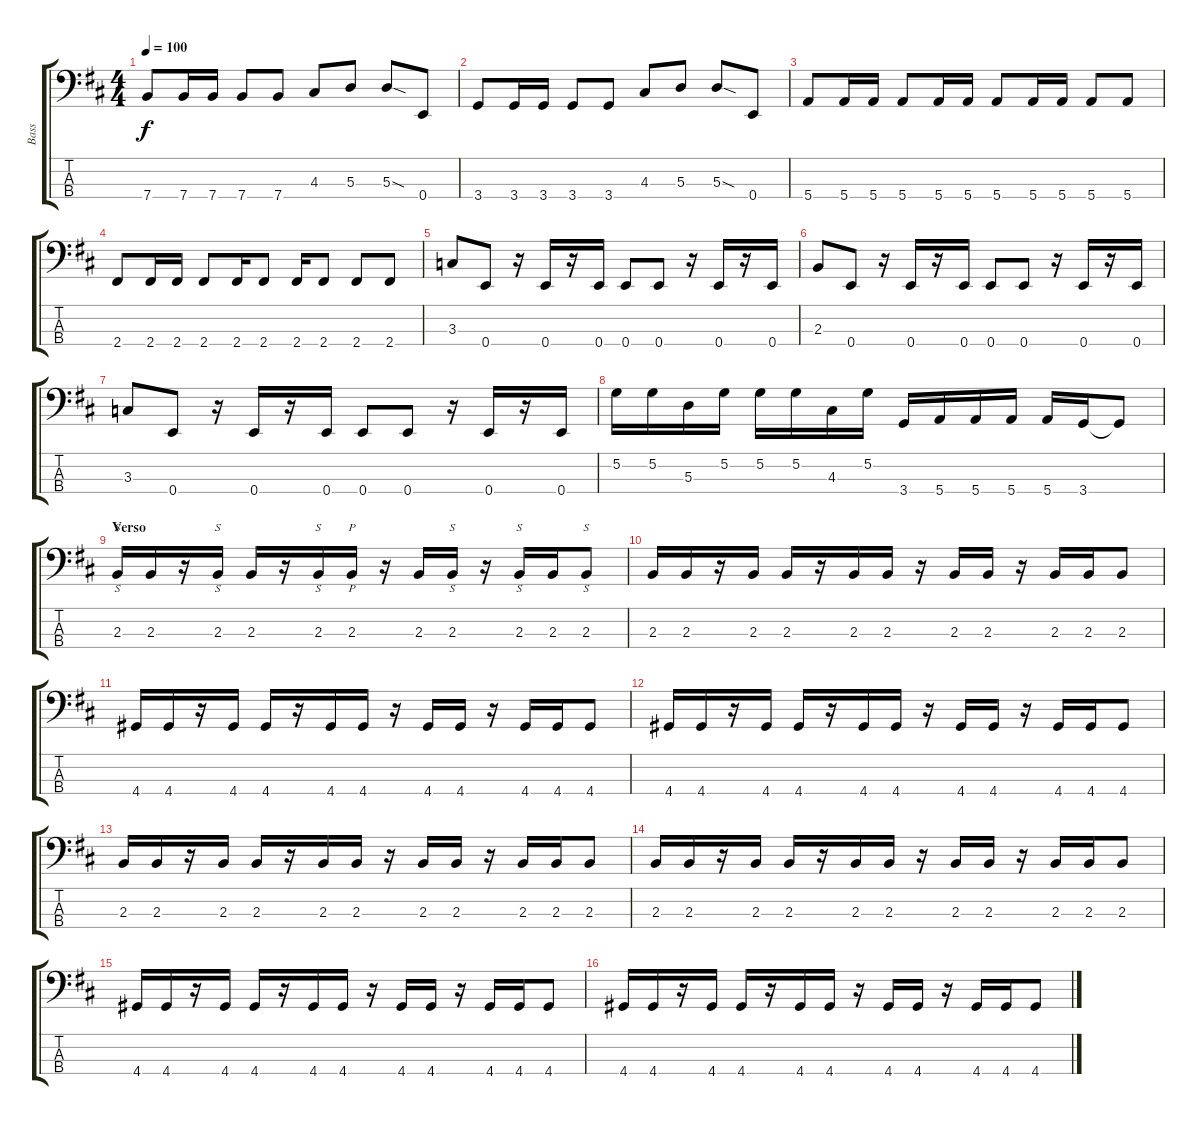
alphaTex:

\track ("Bass" "Bass") {instrument slapbass1}
\staff {score tabs}
\tuning (G2 D2 A1 E1) {hide}
\ts (4 4)
\tempo 100
\clef f4
\ks d
7.4.8{dy f} 7.4.16 7.4.16 7.4.8 7.4.8 4.3.8 5.3.8 5.3{sod}.8 0.4.8 |
3.4.8 3.4.16 3.4.16 3.4.8 3.4.8 4.3.8 5.3.8 5.3{sod}.8 0.4.8 |
5.4.8 5.4.16 5.4.16 5.4.8 5.4.16 5.4.16 5.4.8 5.4.16 5.4.16 5.4.8 5.4.8 |
2.4.8 2.4.16 2.4.16 2.4.8 2.4.16 2.4.8 2.4.16 2.4.8 2.4.8 2.4.8 |
3.3.8{instrument slapbass1} 0.4.8 r.16 0.4.16 r.16 0.4.16 0.4.8 0.4.8 r.16 0.4.16 r.16 0.4.16 |
2.3.8 0.4.8 r.16 0.4.16 r.16 0.4.16 0.4.8 0.4.8 r.16 0.4.16 r.16 0.4.16 |
3.3.8 0.4.8 r.16 0.4.16 r.16 0.4.16 0.4.8 0.4.8 r.16 0.4.16 r.16 0.4.16 |
5.2.16 5.2.16 5.3.16 5.2.16 5.2.16 5.2.16 4.3.16 5.2.16 3.4.16 5.4.16 5.4.16 5.4.16 5.4.16 3.4.16 3.4{t}.8 |
\section ("" "Verso")
2.3.16{s} 2.3.16 r.16 2.3.16{s} 2.3.16 r.16 2.3.16{s} 2.3.16{p} r.16 2.3.16 2.3.16{s} r.16 2.3.16{s} 2.3.16 2.3.8{s} |
2.3.16 2.3.16 r.16 2.3.16 2.3.16 r.16 2.3.16 2.3.16 r.16 2.3.16 2.3.16 r.16 2.3.16 2.3.16 2.3.8 |
4.4.16 4.4.16 r.16 4.4.16 4.4.16 r.16 4.4.16 4.4.16 r.16 4.4.16 4.4.16 r.16 4.4.16 4.4.16 4.4.8 |
4.4.16 4.4.16 r.16 4.4.16 4.4.16 r.16 4.4.16 4.4.16 r.16 4.4.16 4.4.16 r.16 4.4.16 4.4.16 4.4.8 |
2.3.16 2.3.16 r.16 2.3.16 2.3.16 r.16 2.3.16 2.3.16 r.16 2.3.16 2.3.16 r.16 2.3.16 2.3.16 2.3.8 |
2.3.16 2.3.16 r.16 2.3.16 2.3.16 r.16 2.3.16 2.3.16 r.16 2.3.16 2.3.16 r.16 2.3.16 2.3.16 2.3.8 |
4.4.16 4.4.16 r.16 4.4.16 4.4.16 r.16 4.4.16 4.4.16 r.16 4.4.16 4.4.16 r.16 4.4.16 4.4.16 4.4.8 |
4.4.16 4.4.16 r.16 4.4.16 4.4.16 r.16 4.4.16 4.4.16 r.16 4.4.16 4.4.16 r.16 4.4.16 4.4.16 4.4.8
